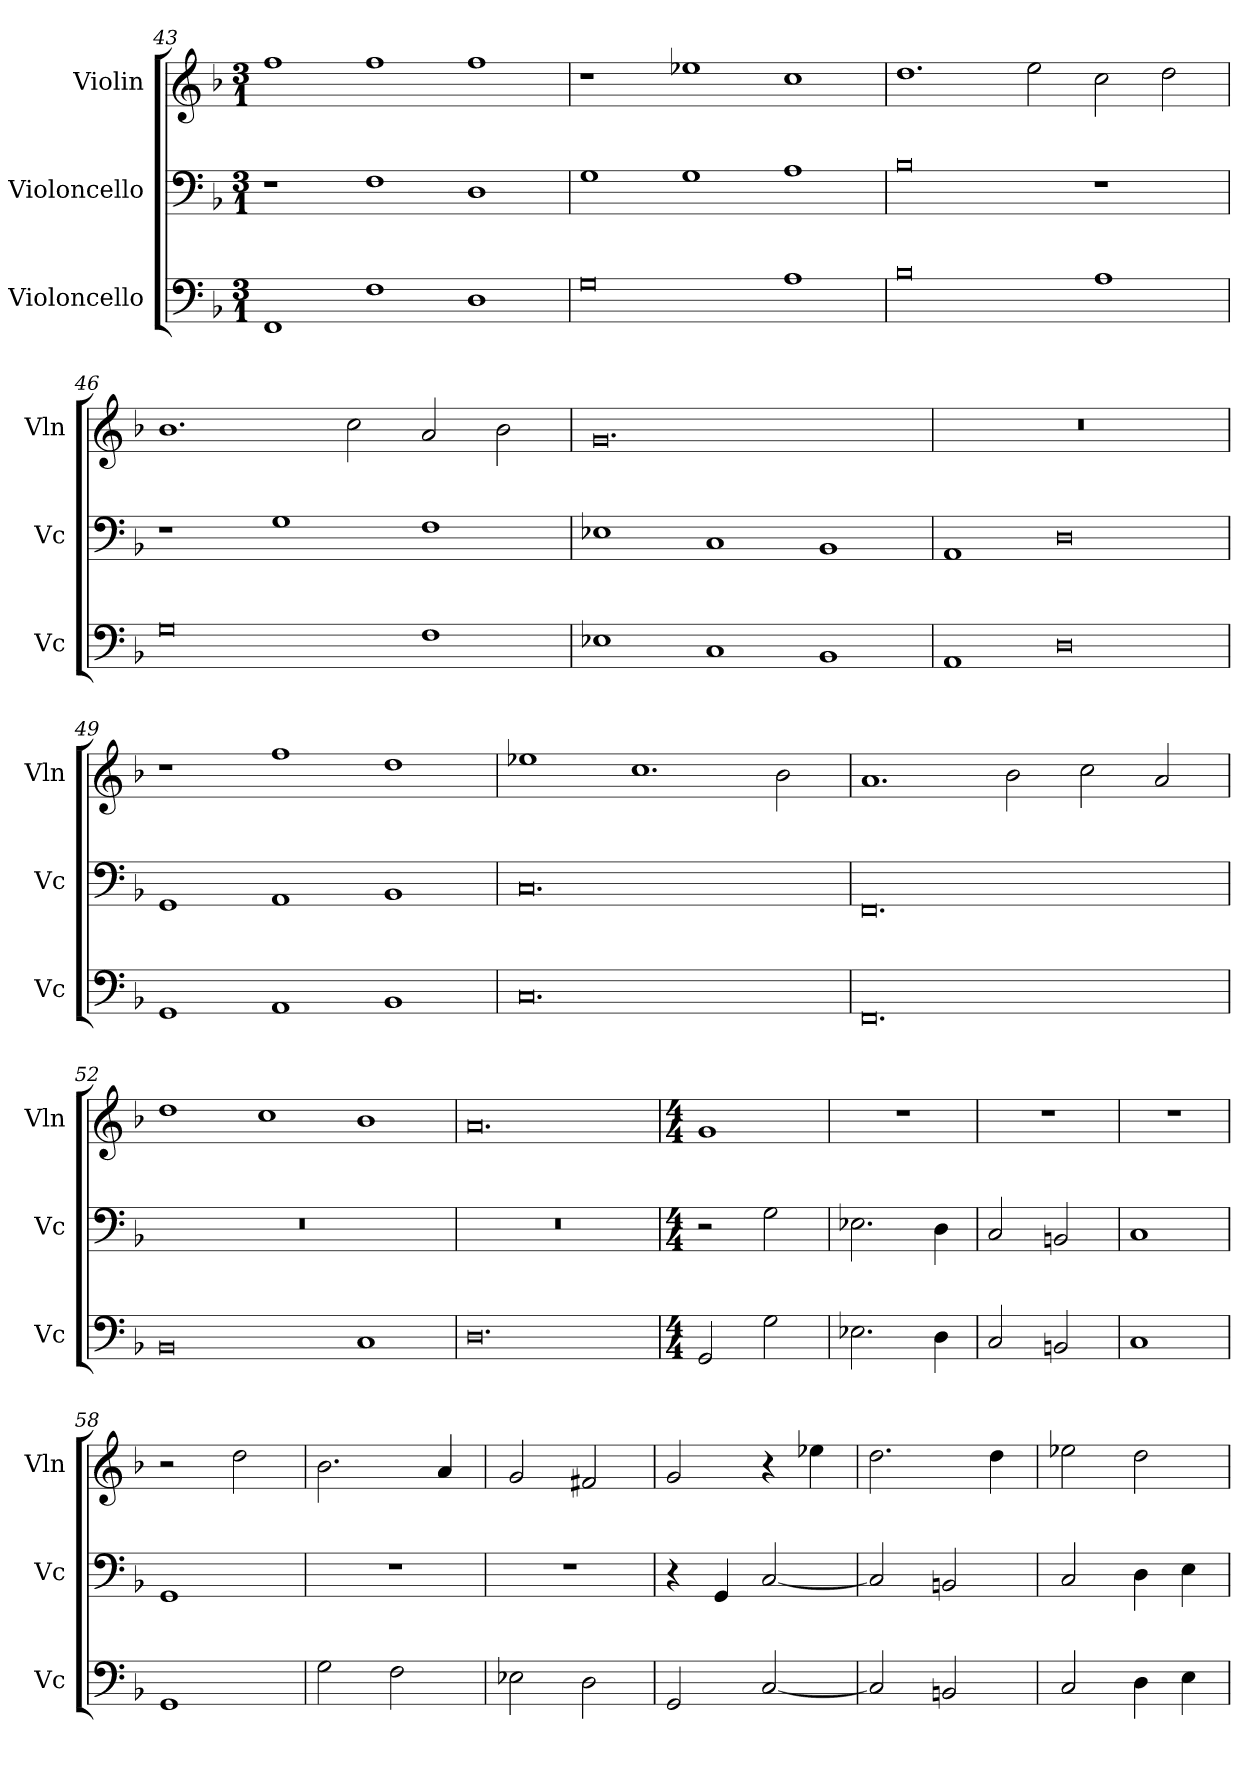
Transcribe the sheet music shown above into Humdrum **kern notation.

**kern	**kern	**kern
*part3	*part2	*part1
*staff3	*staff2	*staff1
*I"Violoncello	*I"Violoncello	*I"Violin
*I'Vc	*I'Vc	*I'Vln
*clefF4	*clefF4	*clefG2
*k[b-]	*k[b-]	*k[b-]
*M3/1	*M3/1	*M3/1
=43	=43	=43
1FF	1r	1ff
1F	1F	1ff
1D	1D	1ff
=44	=44	=44
0G	1G	1r
.	1G	1ee-X
1A	1A	1cc
=45	=45	=45
0B-	0B-	1.dd
.	.	2ee\
1A	1r	2cc\
.	.	2dd\
=46	=46	=46
0G	1r	1.b-
.	1G	.
.	.	2cc\
1F	1F	2a/
.	.	2b-\
=47	=47	=47
1E-X	1E-X	0.g
1C	1C	.
1BB-	1BB-	.
=48	=48	=48
1AA	1AA	0.r
0D	0D	.
=49	=49	=49
1GG	1GG	1r
1AA	1AA	1ff
1BB-	1BB-	1dd
=50	=50	=50
0.C	0.C	1ee-X
.	.	1.cc
.	.	2b-\
=51	=51	=51
0.FF	0.FF	1.a
.	.	2b-\
.	.	2cc\
.	.	2a/
=52	=52	=52
0BB-	0.r	1dd
.	.	1cc
1C	.	1b-
=53	=53	=53
0.D	0.r	0.a
=54	=54	=54
*M4/4	*M4/4	*M4/4
2GG/	2r	1g
2G\	2G\	.
=55	=55	=55
2.E-X\	2.E-X\	1r
4D\	4D\	.
=56	=56	=56
2C/	2C/	1r
2BBn/	2BBn/	.
=57	=57	=57
1C	1C	1r
=58	=58	=58
1GG	1GG	2r
.	.	2dd\
=59	=59	=59
2G\	1r	2.b-\
2F\	.	.
.	.	4a/
=60	=60	=60
2E-X\	1r	2g/
2D\	.	2f#X/
=61	=61	=61
2GG/	4r	2g/
.	4GG/	.
[2C/	[2C/	4r
.	.	4ee-X\
=62	=62	=62
2C/]	2C/]	2.dd\
2BBn/	2BBn/	.
.	.	4dd\
=63	=63	=63
2C/	2C/	2ee-X\
4D\	4D\	2dd\
4E\	4E\	.
=	=	=
*-	*-	*-
